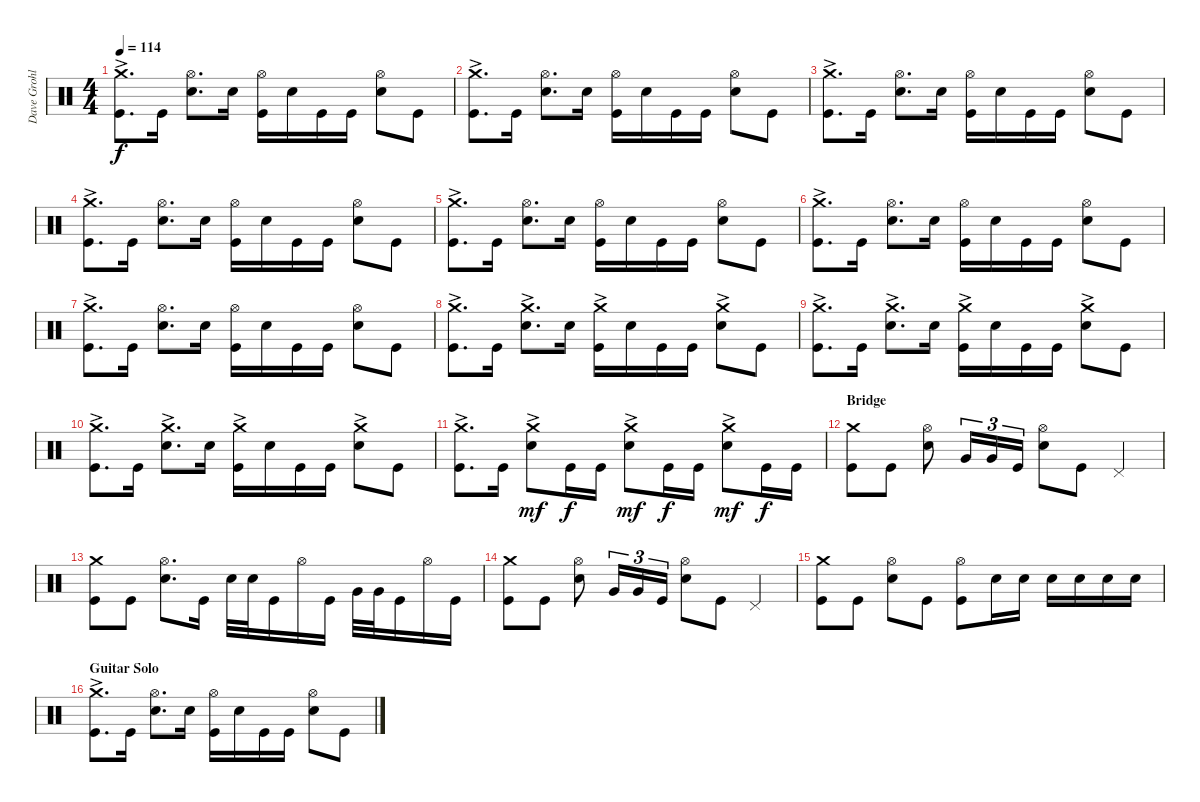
\track ("Dave Grohl - Drums" "Dave Grohl") {instrument percussion}
\staff {score}
\articulation defaults
\ts (4 4)
\tempo 114
\clef neutral
\ks c
("Crash medium (hit)"{ac} "Kick (hit)").8{d dy f} "Kick (hit)".16 ("Hi-Hat (open)" "Snare (hit) 2").8{d} "Snare (hit) 2".16 ("Hi-Hat (open)" "Kick (hit)").16 "Snare (hit) 2".16 "Kick (hit)".16 "Kick (hit)".16 ("Hi-Hat (open)" "Snare (hit) 2").8 "Kick (hit)".8 |
("Crash medium (hit)"{ac} "Kick (hit)").8{d} "Kick (hit)".16 ("Hi-Hat (open)" "Snare (hit) 2").8{d} "Snare (hit) 2".16 ("Hi-Hat (open)" "Kick (hit)").16 "Snare (hit) 2".16 "Kick (hit)".16 "Kick (hit)".16 ("Hi-Hat (open)" "Snare (hit) 2").8 "Kick (hit)".8 |
("Crash medium (hit)"{ac} "Kick (hit)").8{d} "Kick (hit)".16 ("Hi-Hat (open)" "Snare (hit) 2").8{d} "Snare (hit) 2".16 ("Hi-Hat (open)" "Kick (hit)").16 "Snare (hit) 2".16 "Kick (hit)".16 "Kick (hit)".16 ("Hi-Hat (open)" "Snare (hit) 2").8 "Kick (hit)".8 |
("Crash medium (hit)"{ac} "Kick (hit)").8{d} "Kick (hit)".16 ("Hi-Hat (open)" "Snare (hit) 2").8{d} "Snare (hit) 2".16 ("Hi-Hat (open)" "Kick (hit)").16 "Snare (hit) 2".16 "Kick (hit)".16 "Kick (hit)".16 ("Hi-Hat (open)" "Snare (hit) 2").8 "Kick (hit)".8 |
("Crash medium (hit)"{ac} "Kick (hit)").8{d} "Kick (hit)".16 ("Hi-Hat (open)" "Snare (hit) 2").8{d} "Snare (hit) 2".16 ("Hi-Hat (open)" "Kick (hit)").16 "Snare (hit) 2".16 "Kick (hit)".16 "Kick (hit)".16 ("Hi-Hat (open)" "Snare (hit) 2").8 "Kick (hit)".8 |
("Crash medium (hit)"{ac} "Kick (hit)").8{d} "Kick (hit)".16 ("Hi-Hat (open)" "Snare (hit) 2").8{d} "Snare (hit) 2".16 ("Hi-Hat (open)" "Kick (hit)").16 "Snare (hit) 2".16 "Kick (hit)".16 "Kick (hit)".16 ("Hi-Hat (open)" "Snare (hit) 2").8 "Kick (hit)".8 |
("Crash medium (hit)"{ac} "Kick (hit)").8{d} "Kick (hit)".16 ("Hi-Hat (open)" "Snare (hit) 2").8{d} "Snare (hit) 2".16 ("Hi-Hat (open)" "Kick (hit)").16 "Snare (hit) 2".16 "Kick (hit)".16 "Kick (hit)".16 ("Hi-Hat (open)" "Snare (hit) 2").8 "Kick (hit)".8 |
("Crash medium (hit)"{ac} "Kick (hit)").8{d} "Kick (hit)".16 ("Crash medium (hit)"{ac} "Snare (hit) 2").8{d} "Snare (hit) 2".16 ("Crash medium (hit)"{ac} "Kick (hit)").16 "Snare (hit) 2".16 "Kick (hit)".16 "Kick (hit)".16 ("Crash medium (hit)"{ac} "Snare (hit) 2").8 "Kick (hit)".8 |
("Crash medium (hit)"{ac} "Kick (hit)").8{d} "Kick (hit)".16 ("Crash medium (hit)"{ac} "Snare (hit) 2").8{d} "Snare (hit) 2".16 ("Crash medium (hit)"{ac} "Kick (hit)").16 "Snare (hit) 2".16 "Kick (hit)".16 "Kick (hit)".16 ("Crash medium (hit)"{ac} "Snare (hit) 2").8 "Kick (hit)".8 |
("Crash medium (hit)"{ac} "Kick (hit)").8{d} "Kick (hit)".16 ("Crash medium (hit)"{ac} "Snare (hit) 2").8{d} "Snare (hit) 2".16 ("Crash medium (hit)"{ac} "Kick (hit)").16 "Snare (hit) 2".16 "Kick (hit)".16 "Kick (hit)".16 ("Crash medium (hit)"{ac} "Snare (hit) 2").8 "Kick (hit)".8 |
("Crash medium (hit)"{ac} "Kick (hit)").8{d} "Kick (hit)".16 ("Crash medium (hit)"{ac} "Snare (hit) 2"{ac}).8{dy mf} "Kick (hit)".16{dy f} "Kick (hit)".16 ("Crash medium (hit)"{ac} "Snare (hit) 2"{ac}).8{dy mf} "Kick (hit)".16{dy f} "Kick (hit)".16 ("Crash medium (hit)"{ac} "Snare (hit) 2"{ac}).8{dy mf} "Kick (hit)".16{dy f} "Kick (hit)".16 |
\section ("" "Bridge")
("Crash medium (hit)" "Kick (hit)").8 "Kick (hit)".8 ("Hi-Hat (open)" "Snare (hit) 2").8 "Very Low Tom (hit)".16{tu (3 2)} "Very Low Tom (hit)".16{tu (3 2)} "Kick (hit)".16{tu (3 2)} ("Hi-Hat (open)" "Snare (hit) 2").8 "Kick (hit)".8 "Pedal Hi-Hat (hit)".4 |
("Crash medium (hit)" "Kick (hit)").8 "Kick (hit)".8 ("Hi-Hat (open)" "Snare (hit) 2").8{d} "Kick (hit)".16 "Snare (hit) 2".32 "Snare (hit) 2".32 "Kick (hit)".16 "Hi-Hat (open)".16 "Kick (hit)".16 "Very Low Tom (hit)".32 "Very Low Tom (hit)".32 "Kick (hit)".16 "Hi-Hat (open)".16 "Kick (hit)".16 |
("Crash medium (hit)" "Kick (hit)").8 "Kick (hit)".8 ("Hi-Hat (open)" "Snare (hit) 2").8 "Very Low Tom (hit)".16{tu (3 2)} "Very Low Tom (hit)".16{tu (3 2)} "Kick (hit)".16{tu (3 2)} ("Hi-Hat (open)" "Snare (hit) 2").8 "Kick (hit)".8 "Pedal Hi-Hat (hit)".4 |
("Crash medium (hit)" "Kick (hit)").8 "Kick (hit)".8 ("Hi-Hat (open)" "Snare (hit) 2").8 "Kick (hit)".8 ("Hi-Hat (open)" "Kick (hit)").8 "Snare (hit) 2".16 "Snare (hit) 2".16 "Snare (hit) 2".16 "Snare (hit) 2".16 "Snare (hit) 2".16 "Snare (hit) 2".16 |
\section ("" "Guitar Solo")
("Crash medium (hit)"{ac} "Kick (hit)").8{d} "Kick (hit)".16 ("Hi-Hat (open)" "Snare (hit) 2").8{d} "Snare (hit) 2".16 ("Hi-Hat (open)" "Kick (hit)").16 "Snare (hit) 2".16 "Kick (hit)".16 "Kick (hit)".16 ("Hi-Hat (open)" "Snare (hit) 2").8 "Kick (hit)".8
